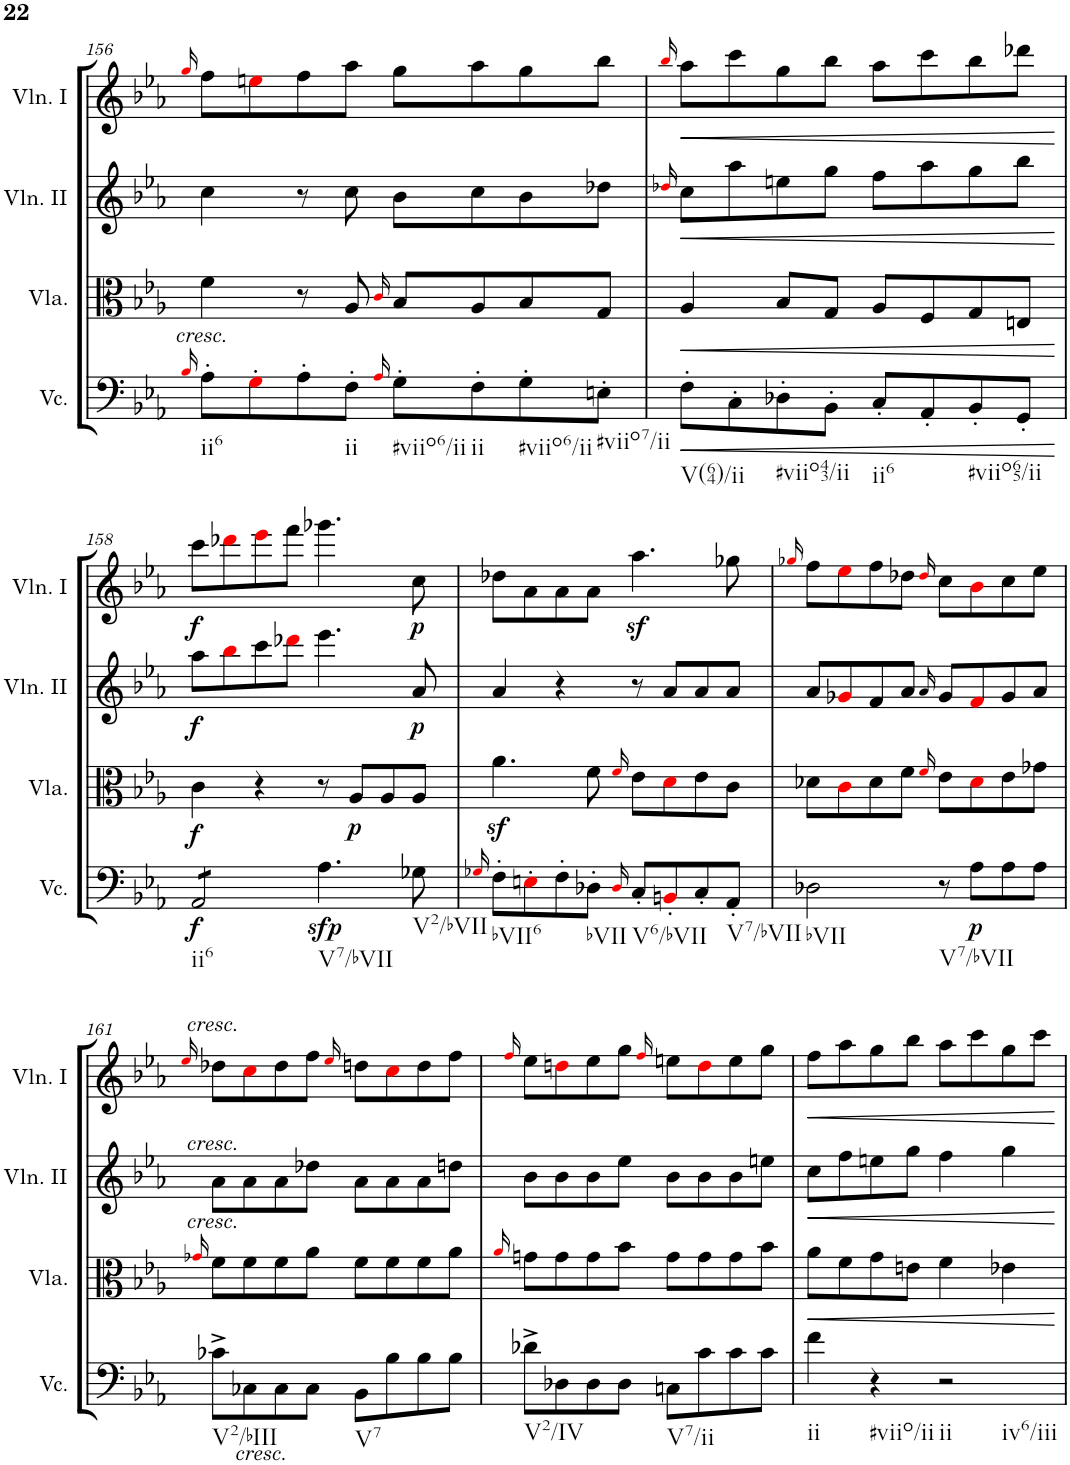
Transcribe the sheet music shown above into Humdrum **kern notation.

**kern	**dynam	**kern	**dynam	**kern	**dynam	**kern	**dynam
*part4	*part4	*part3	*part3	*part2	*part2	*part1	*part1
*staff4	*staff4	*staff3	*staff3	*staff2	*staff2	*staff1	*staff1
*I"Violoncello	*	*I"Viola	*	*I"Violino II	*	*I"Violino I	*
*I'Vc.	*	*I'Vla.	*	*I'Vln. II	*	*I'Vln. I	*
!!LO:PB:g=z
*clefF4	*	*clefC3	*	*clefG2	*	*clefG2	*
*k[b-e-a-]	*	*k[b-e-a-]	*	*k[b-e-a-]	*	*k[b-e-a-]	*
*M4/4	*	*M4/4	*	*M4/4	*	*M4/4	*
*met(c)	*	*met(c)	*	*met(c)	*	*met(c)	*
=156	=156	=156	=156	=156	=156	=156	=156
16qB-i/	.	.	.	.	.	16qggi/	.
!LO:TX:a:i:t=cresc.	!	!	!	!	!	!	!
!LO:TX:b:t=ii6	!	!	!	!	!	!	!
8A-'\L	.	4f\	.	4cc\	.	8ff\L	.
8G'i\	.	.	.	.	.	8eeni\	.
8A-'\	.	8r	.	8r	.	8ff\	.
!LO:TX:b:t=ii	!	!	!	!	!	!	!
8F'\J	.	8A-/	.	8cc\	.	8aa-\J	.
16qA-i/	.	16qci/	.	.	.	.	.
!LO:TX:b:t=#viio6/ii	!	!	!	!	!	!	!
8G'\L	.	8B-/L	.	8b-\L	.	8gg\L	.
!LO:TX:b:t=ii	!	!	!	!	!	!	!
8F'\	.	8A-/	.	8cc\	.	8aa-\	.
!LO:TX:b:t=#viio6/ii	!	!	!	!	!	!	!
8G'\	.	8B-/	.	8b-\	.	8gg\	.
!LO:TX:b:t=#viio7/ii	!	!	!	!	!	!	!
8En'\J	.	8G/J	.	8dd-X\J	.	8bb-\J	.
=157	=157	=157	=157	=157	=157	=157	=157
.	.	.	.	16qdd-Xi/	.	16qbb-i/	.
!LO:TX:b:t=V(64)/ii	!	!	!	!	!	!	!
!	!LO:HP:b	!	!LO:HP:b	!	!	!	!
8F'\L	<	4A-/	<	8cc\L	.	8aa-\L	.
8C'\	.	.	.	8aa-\	.	8ccc\	.
!LO:TX:b:t=#viio43/ii	!	!	!	!	!	!	!
8D-X'\	.	8B-/L	.	8een\	.	8gg\	.
8BB-'\J	.	8G/J	.	8gg\J	.	8bb-\J	.
!LO:TX:b:t=ii6	!	!	!	!	!	!	!
8C'/L	.	8A-/L	.	8ff\L	.	8aa-\L	.
8AA-'/	.	8F/	.	8aa-\	.	8ccc\	.
!LO:TX:b:t=#viio65/ii	!	!	!	!	!	!	!
8BB-'/	.	8G/	.	8gg\	.	8bb-\	.
8GG'/J	.	8En/J	.	8bb-\J	.	8ddd-X\J	.
.	[	.	[	.	.	.	.
!!LO:LB:g=z
=158	=158	=158	=158	=158	=158	=158	=158
!LO:TX:b:t=ii6	!	!	!	!	!	!	!
!	!LO:DY:b	!	!LO:DY:b	!	!LO:DY:b	!	!LO:DY:b
*tremolo	*	*	*	*	*	*	*
8AA-/L	f	4c\	f	8aa-\L	f	8ccc\L	f
8AA-/	.	.	.	8bb-i\	.	8ddd-Xi\	.
8AA-/	.	4r	.	8ccc\	.	8eee-i\	.
8AA-/J	.	.	.	8ddd-Xi\J	.	8fff\J	.
*Xtremolo	*	*	*	*	*	*	*
!LO:TX:b:t=V7/bVII	!	!	!	!	!	!	!
!	!LO:DY:b	!	!	!	!	!	!
4.A-\	sfp	8r	.	4.eee-\	.	4.ggg-X\	.
!	!	!	!LO:DY:b	!	!	!	!
.	.	8A-/L	p	.	.	.	.
.	.	8A-/	.	.	.	.	.
!LO:TX:b:t=V2/bVII	!	!	!	!	!	!	!
!	!	!	!	!	!LO:DY:b	!	!LO:DY:b
8G-X\	.	8A-/J	.	8a-/	p	8cc\	p
=159	=159	=159	=159	=159	=159	=159	=159
16qG-Xi/	.	.	.	.	.	.	.
!LO:TX:b:t=bVII6	!	!	!	!	!	!	!
8F'\L	.	4.a-z<\	.	4a-/	.	8dd-X\L	.
8En'i\	.	.	.	.	.	8a-\	.
8F'\	.	.	.	4r	.	8a-\	.
!LO:TX:b:t=bVII	!	!	!	!	!	!	!
8D-X'\J	.	8f\	.	.	.	8a-\J	.
16qD-i/	.	16qfi/	.	.	.	.	.
!LO:TX:b:t=V6/bVII	!	!	!	!	!	!	!
8C'/L	.	8e-\L	.	8r	.	4.aa-z<\	.
8BBn'i/	.	8di\	.	8a-/L	.	.	.
8C'/	.	8e-\	.	8a-/	.	.	.
!LO:TX:b:t=V7/bVII	!	!	!	!	!	!	!
8AA-'/J	.	8c\J	.	8a-/J	.	8gg-X\	.
=160	=160	=160	=160	=160	=160	=160	=160
.	.	.	.	.	.	16qgg-Xi/	.
!LO:TX:b:t=bVII	!	!	!	!	!	!	!
2D-X\	.	8d-X\L	.	8a-/L	.	8ff\L	.
.	.	8ci\	.	8g-Xi/	.	8ee-i\	.
.	.	8d-\	.	8f/	.	8ff\	.
.	.	8f\J	.	8a-/J	.	8dd-X\J	.
.	.	16qfi/	.	16qa-/	.	16qdd-i/	.
!LO:TX:b:t=V7/bVII	!	!	!	!	!	!	!
8r	.	8e-\L	.	8g-/L	.	8cc\L	.
!	!LO:DY:b	!	!	!	!	!	!
8A-\L	p	8d-i\	.	8fi/	.	8b-i\	.
8A-\	.	8e-\	.	8g-/	.	8cc\	.
8A-\J	.	8g-X\J	.	8a-/J	.	8ee-\J	.
!!LO:LB:g=z
=161	=161	=161	=161	=161	=161	=161	=161
.	.	16qg-Xi/	.	.	.	16qee-i/	.
!	!	!	!	!	!	!LO:TX:a:i:t=cresc.	!
!	!	!	!	!LO:TX:a:i:t=cresc.	!	!	!
!	!	!LO:TX:a:i:t=cresc.	!	!	!	!	!
!LO:TX:b:i:t=cresc.	!	!	!	!	!	!	!
!LO:TX:b:t=V2/bIII	!	!	!	!	!	!	!
8c-X^\L	.	8f\L	.	8a-\L	.	8dd-X\L	.
8C-X\	.	8f\	.	8a-\	.	8cci\	.
8C-\	.	8f\	.	8a-\	.	8dd-\	.
8C-\J	.	8a-\J	.	8dd-X\J	.	8ff\J	.
.	.	.	.	.	.	16qee-i/	.
!LO:TX:b:t=V7	!	!	!	!	!	!	!
8BB-\L	.	8f\L	.	8a-\L	.	8ddn\L	.
8B-\	.	8f\	.	8a-\	.	8cci\	.
8B-\	.	8f\	.	8a-\	.	8dd\	.
8B-\J	.	8a-\J	.	8ddn\J	.	8ff\J	.
=162	=162	=162	=162	=162	=162	=162	=162
.	.	16qa-i/	.	.	.	16qffi/	.
!LO:TX:b:t=V2/IV	!	!	!	!	!	!	!
8d-X^\L	.	8gn\L	.	8b-\L	.	8ee-\L	.
8D-X\	.	8g\	.	8b-\	.	8ddni\	.
8D-\	.	8g\	.	8b-\	.	8ee-\	.
8D-\J	.	8b-\J	.	8ee-\J	.	8gg\J	.
.	.	.	.	.	.	16qffi/	.
!LO:TX:b:t=V7/ii	!	!	!	!	!	!	!
8Cn\L	.	8g\L	.	8b-\L	.	8een\L	.
8c\	.	8g\	.	8b-\	.	8ddi\	.
8c\	.	8g\	.	8b-\	.	8ee\	.
8c\J	.	8b-\J	.	8een\J	.	8gg\J	.
=163	=163	=163	=163	=163	=163	=163	=163
!LO:TX:b:t=ii	!	!	!	!	!	!	!
!	!	!	!LO:HP:b	!	!LO:HP:b	!	!LO:HP:b
4f\	.	8a-\L	<	8cc\L	<	8ff\L	<
.	.	8f\	.	8ff\	.	8aa-\	.
!LO:TX:b:t=#viio/ii	!	!	!	!	!	!	!
4r	.	8g\	.	8een\	.	8gg\	.
.	.	8en\J	.	8gg\J	.	8bb-\J	.
!LO:TX:b:t=ii	!	!	!	!	!	!	!
!LO:TX:b:t=iv6/iii	!	!	!	!	!	!	!
2r	.	4f\	.	4ff\	.	8aa-\L	.
.	.	.	.	.	.	8ccc\	.
.	.	4e-X\	.	4gg\	.	8gg\	.
.	.	.	.	.	.	8ccc\J	.
.	.	.	[	.	[	.	[
=	=	=	=	=	=	=	=
*-	*-	*-	*-	*-	*-	*-	*-
